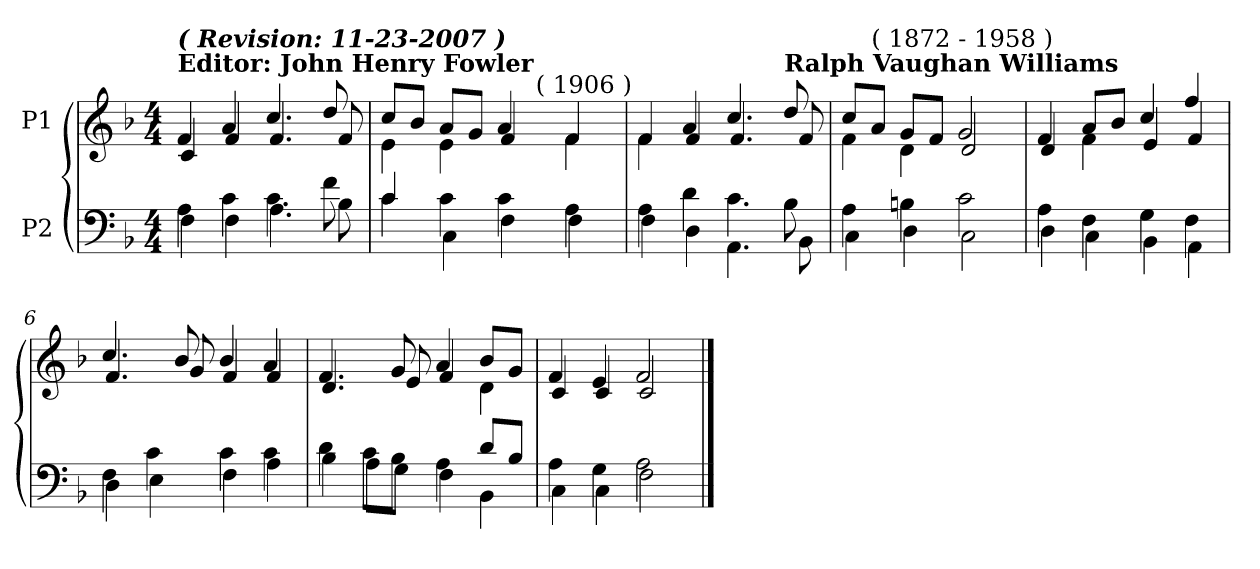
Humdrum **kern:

**kern	**kern
*part2	*part1
*staff2	*staff1
*I"P2	*I"P1
!!LO:PB:g=z
*clefF4	*clefG2
*k[b-]	*k[b-]
*F:	*F:
*M4/4	*M4/4
*MM115	*MM115
=1	=1
*^	*^
!	!	!LO:TX:a:B:t=Editor&colon; John Henry Fowler	!
!	!	!LO:TX:a:Bi:t=( Revision&colon; 11-23-2007 )	!
4Ai\	4Fi\	4fi/	4ci/
4ci\	4Fi\	4ai/	4fi/
4.ci\	4.Ai\	4.cci/	4.fi/
8fi\	8B-i\	8ddi/	8fi/
=2	=2	=2	=2
*	*	*	*^
4ci/	4ci\	8cci/L	4ei\	2ryy
.	.	8b-i/J	.	.
4ci\	4Ci\	8ai/L	4ei\	.
.	.	8gi/J	.	.
4ci\	4Fi\	4ai/	4fi/	16ryy
.	.	.	.	32...ryy
!	!	!	!	!LO:TX:a:t=( 1906 )
.	.	.	.	4ryy
4Ai\	4Fi\	4fi/	4fi\	.
.	.	.	.	8ryy
.	.	.	.	256ryy
*	*	*	*v	*v
=3	=3	=3	=3
4Ai\	4Fi\	4fi/	4fi\
4di\	4Di\	4ai/	4fi/
4.ci\	4.AAi\	4.cci/	4.fi/
!	!	!LO:TX:a:B:t=Ralph Vaughan Williams	!
8B-i\	8BB-i\	8ddi/	8fi/
=4	=4	=4	=4
4Ai\	4Ci\	8cci/L	4fi\
!	!	!LO:TX:a:t=( 1872 - 1958 )	!
.	.	8ai/J	.
4Bni\	4Di\	8gi/L	4di\
.	.	8fi/J	.
2ci\	2Ci\	2gi/	2di/
!!LO:LB:g=z	!!
=5	=5	=5	=5
4Ai\	4Di\	4fi/	4di/
4Fi\	4Ci\	8ai/L	4fi\
.	.	8b-i/J	.
4Gi\	4BB-i\	4cci/	4ei/
4Fi\	4AAi\	4ffi/	4fi/
=6	=6	=6	=6
4Fi\	4Di\	4.cci/	4.fi/
4ci\	4Ei\	.	.
.	.	8b-i/	8gi/
4ci\	4Fi\	4b-i/	4fi/
4ci\	4Ai\	4ai/	4fi/
=7	=7	=7	=7
4di\	4B-i\	4.fi/	4.di/
8ci\L	8Ai\L	.	.
8B-i\J	8Gi\J	8gi/	8ei/
4Ai\	4Fi\	4ai/	4fi/
8di/L	4BB-i\	8b-i/L	4di\
8B-i/J	.	8gi/J	.
=8	=8	=8	=8
4Ai\	4Ci\	4fi/	4ci/
4Gi\	4Ci\	4ei/	4ci/
2Ai\	2Fi\	2fi/	2ci/
*v	*v	*	*
*	*v	*v
==	==
*-	*-
